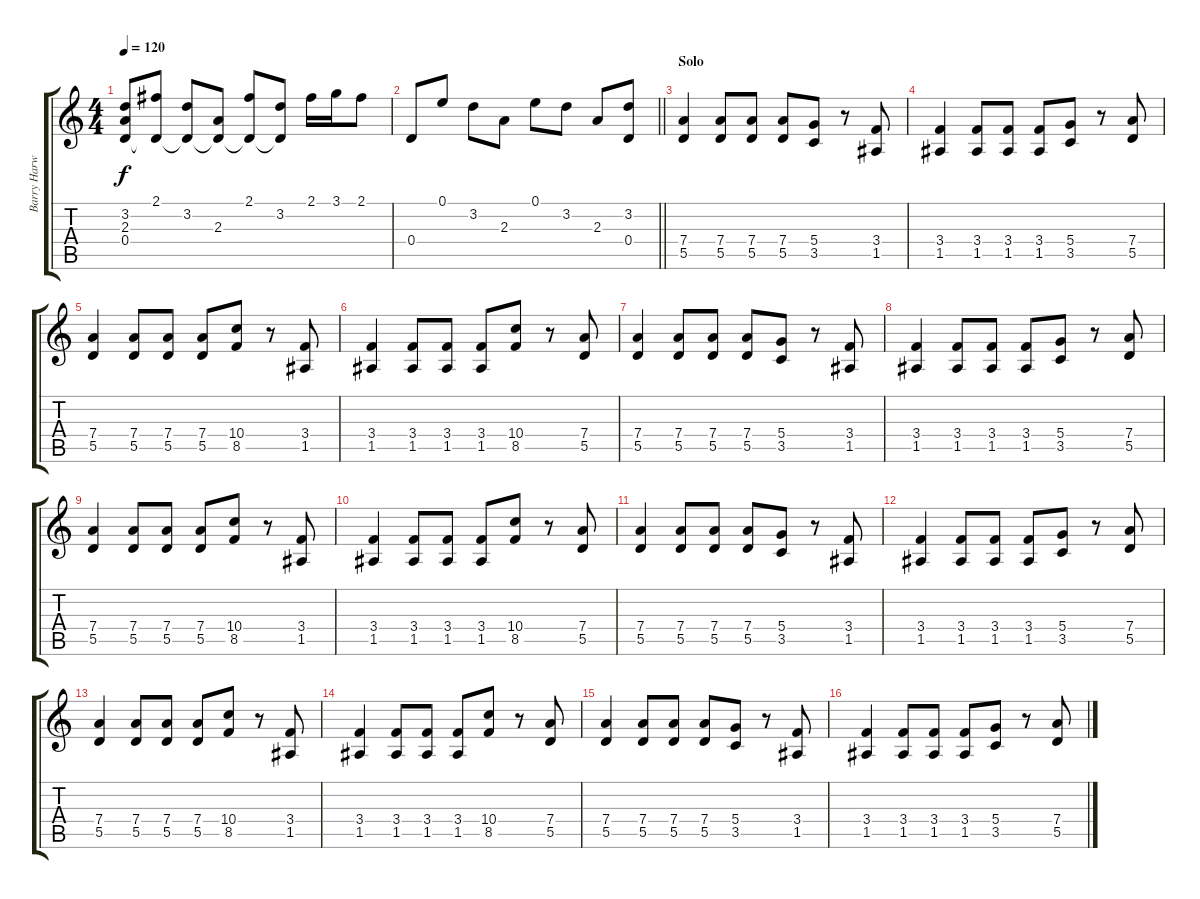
\track ("Barry Harwood (Rhythm Guitar)" "Barry Harw") {instrument overdrivenguitar}
\staff {score tabs}
\tuning (E4 B3 G3 D3 A2 E2) {hide}
\ts (4 4)
\tempo 120
\clef g2
\ks c
(3.2{t} 2.3{t} 0.4{t}).8{dy f} (2.1 0.4{t}).8 (3.2 0.4{t}).8 (2.3 0.4{t}).8 (2.1 0.4{t}).8 (3.2 0.4{t}).8 2.1.16 3.1.16 2.1.8 |
\barLineRight lightlight
0.4.8 0.1.8 3.2.8 2.3.8 0.1.8 3.2.8 2.3.8 (3.2 0.4).8 |
\section ("" "Solo")
(7.4 5.5).4 (7.4 5.5).8 (7.4 5.5).8 (7.4 5.5).8 (5.4 3.5).8 r.8 (3.4 1.5).8 |
(3.4 1.5).4 (3.4 1.5).8 (3.4 1.5).8 (3.4 1.5).8 (5.4 3.5).8 r.8 (7.4 5.5).8 |
(7.4 5.5).4 (7.4 5.5).8 (7.4 5.5).8 (7.4 5.5).8 (10.4 8.5).8 r.8 (3.4 1.5).8 |
(3.4 1.5).4 (3.4 1.5).8 (3.4 1.5).8 (3.4 1.5).8 (10.4 8.5).8 r.8 (7.4 5.5).8 |
(7.4 5.5).4 (7.4 5.5).8 (7.4 5.5).8 (7.4 5.5).8 (5.4 3.5).8 r.8 (3.4 1.5).8 |
(3.4 1.5).4 (3.4 1.5).8 (3.4 1.5).8 (3.4 1.5).8 (5.4 3.5).8 r.8 (7.4 5.5).8 |
(7.4 5.5).4 (7.4 5.5).8 (7.4 5.5).8 (7.4 5.5).8 (10.4 8.5).8 r.8 (3.4 1.5).8 |
(3.4 1.5).4 (3.4 1.5).8 (3.4 1.5).8 (3.4 1.5).8 (10.4 8.5).8 r.8 (7.4 5.5).8 |
(7.4 5.5).4 (7.4 5.5).8 (7.4 5.5).8 (7.4 5.5).8 (5.4 3.5).8 r.8 (3.4 1.5).8 |
(3.4 1.5).4 (3.4 1.5).8 (3.4 1.5).8 (3.4 1.5).8 (5.4 3.5).8 r.8 (7.4 5.5).8 |
(7.4 5.5).4 (7.4 5.5).8 (7.4 5.5).8 (7.4 5.5).8 (10.4 8.5).8 r.8 (3.4 1.5).8 |
(3.4 1.5).4 (3.4 1.5).8 (3.4 1.5).8 (3.4 1.5).8 (10.4 8.5).8 r.8 (7.4 5.5).8 |
(7.4 5.5).4 (7.4 5.5).8 (7.4 5.5).8 (7.4 5.5).8 (5.4 3.5).8 r.8 (3.4 1.5).8 |
(3.4 1.5).4 (3.4 1.5).8 (3.4 1.5).8 (3.4 1.5).8 (5.4 3.5).8 r.8 (7.4 5.5).8
